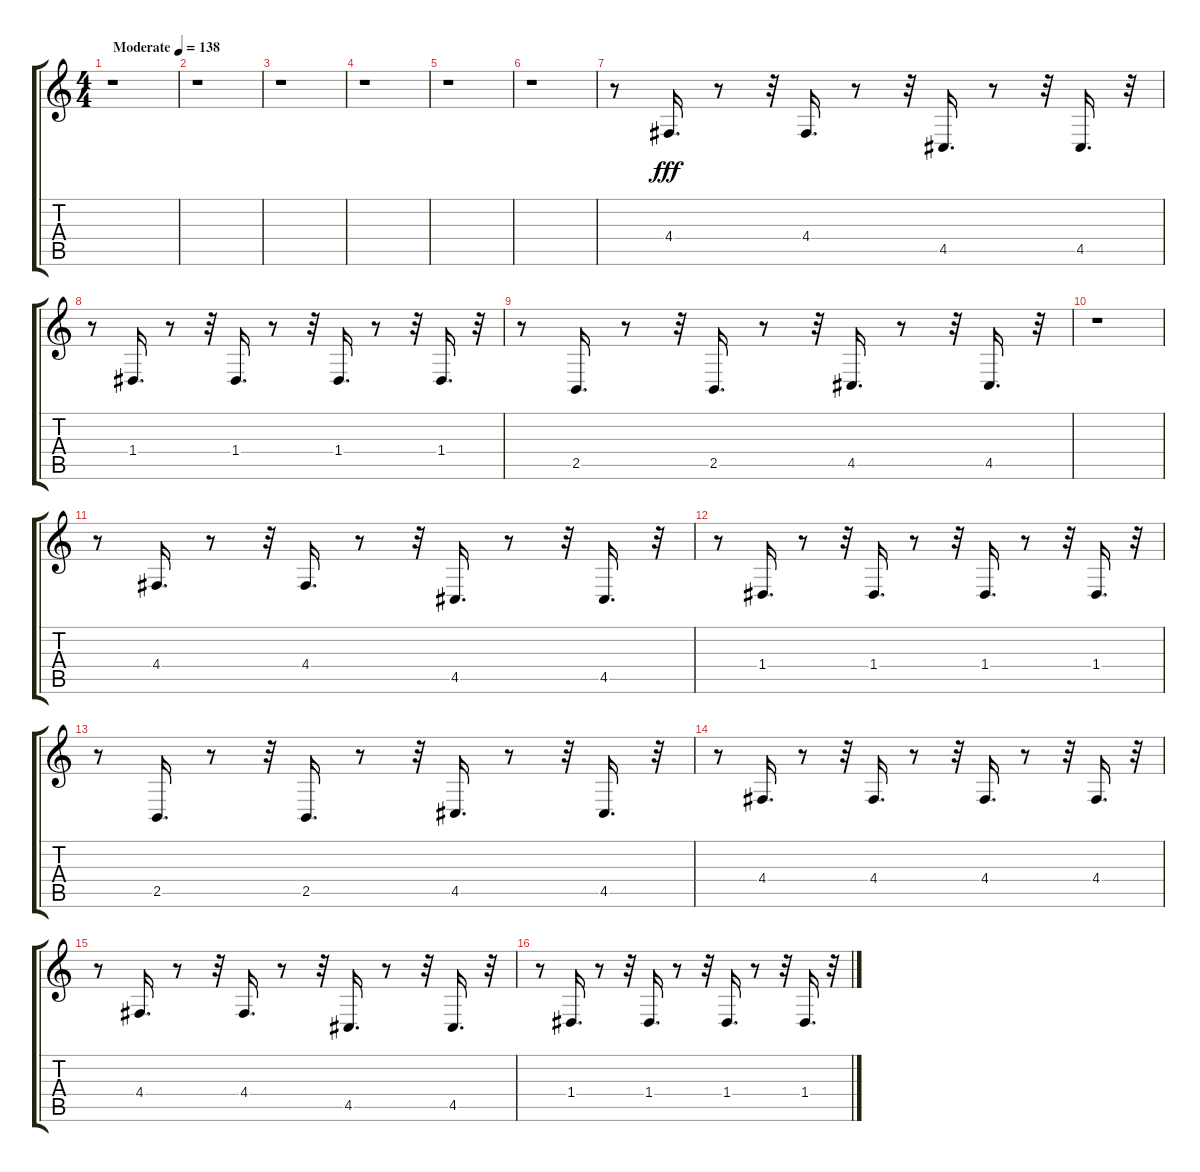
\track "" {instrument percussiveorgan}
\staff {score tabs}
\tuning (E4 B3 G3 D3 A2 E2) {hide}
\ts (4 4)
\tempo (138 "Moderate")
\clef g2
\ks c
r.1{dy fff instrument percussiveorgan} |
r.1 |
r.1 |
r.1 |
r.1 |
r.1 |
r.8 4.4.16{d} r.8 r.32 4.4.16{d} r.8 r.32 4.5.16{d} r.8 r.32 4.5.16{d} r.32 |
r.8 1.4.16{d} r.8 r.32 1.4.16{d} r.8 r.32 1.4.16{d} r.8 r.32 1.4.16{d} r.32 |
r.8 2.5.16{d} r.8 r.32 2.5.16{d} r.8 r.32 4.5.16{d} r.8 r.32 4.5.16{d} r.32 |
r.1 |
r.8 4.4.16{d} r.8 r.32 4.4.16{d} r.8 r.32 4.5.16{d} r.8 r.32 4.5.16{d} r.32 |
r.8 1.4.16{d} r.8 r.32 1.4.16{d} r.8 r.32 1.4.16{d} r.8 r.32 1.4.16{d} r.32 |
r.8 2.5.16{d} r.8 r.32 2.5.16{d} r.8 r.32 4.5.16{d} r.8 r.32 4.5.16{d} r.32 |
r.8 4.4.16{d} r.8 r.32 4.4.16{d} r.8 r.32 4.4.16{d} r.8 r.32 4.4.16{d} r.32 |
r.8 4.4.16{d} r.8 r.32 4.4.16{d} r.8 r.32 4.5.16{d} r.8 r.32 4.5.16{d} r.32 |
r.8 1.4.16{d} r.8 r.32 1.4.16{d} r.8 r.32 1.4.16{d} r.8 r.32 1.4.16{d} r.32
